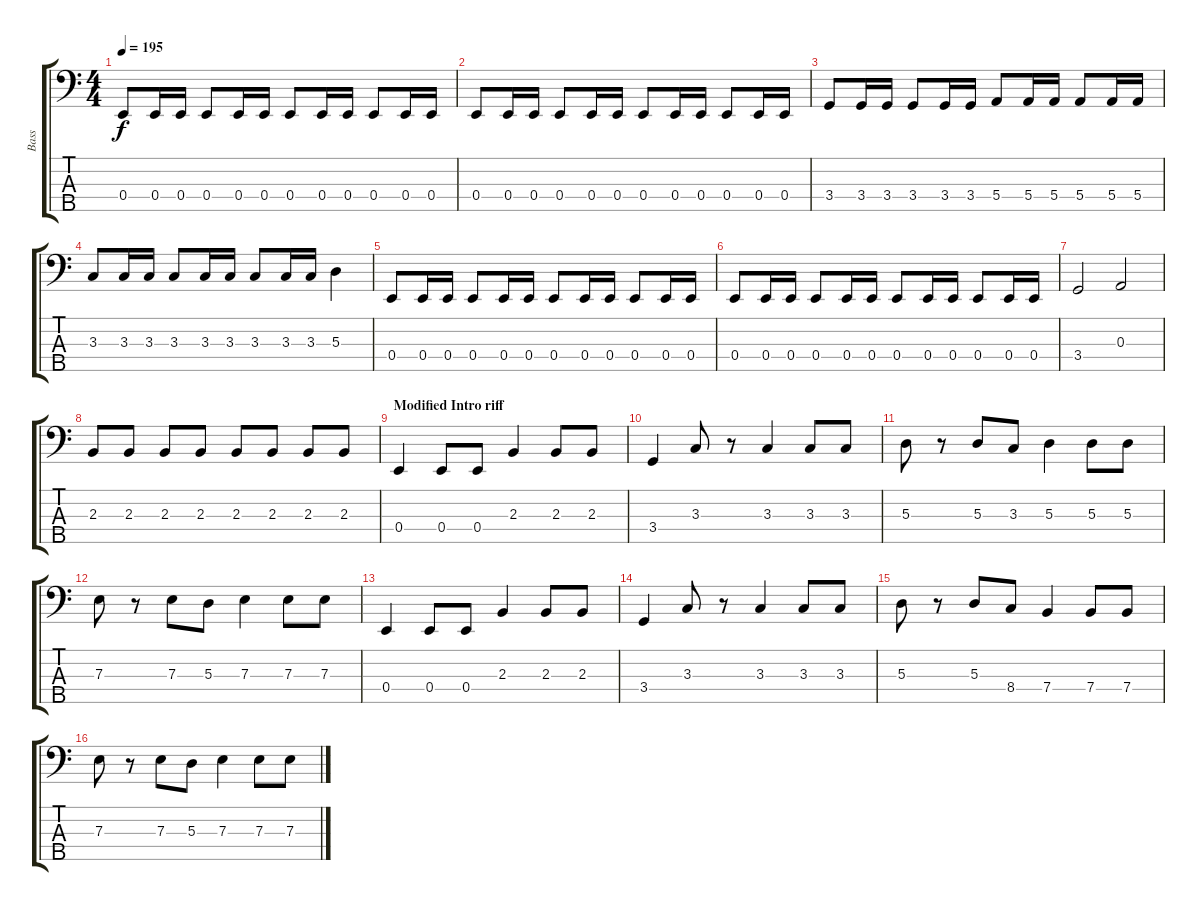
\track ("Bass" "Bass") {instrument electricbasspick}
\staff {score tabs}
\tuning (G2 D2 A1 E1 B0) {hide}
\ts (4 4)
\tempo 195
\clef f4
\ks c
0.4.8{dy f} 0.4.16 0.4.16 0.4.8 0.4.16 0.4.16 0.4.8 0.4.16 0.4.16 0.4.8 0.4.16 0.4.16 |
0.4.8 0.4.16 0.4.16 0.4.8 0.4.16 0.4.16 0.4.8 0.4.16 0.4.16 0.4.8 0.4.16 0.4.16 |
3.4.8 3.4.16 3.4.16 3.4.8 3.4.16 3.4.16 5.4.8 5.4.16 5.4.16 5.4.8 5.4.16 5.4.16 |
3.3.8 3.3.16 3.3.16 3.3.8 3.3.16 3.3.16 3.3.8 3.3.16 3.3.16 5.3.4 |
0.4.8 0.4.16 0.4.16 0.4.8 0.4.16 0.4.16 0.4.8 0.4.16 0.4.16 0.4.8 0.4.16 0.4.16 |
0.4.8 0.4.16 0.4.16 0.4.8 0.4.16 0.4.16 0.4.8 0.4.16 0.4.16 0.4.8 0.4.16 0.4.16 |
3.4.2 0.3.2 |
2.3.8 2.3.8 2.3.8 2.3.8 2.3.8 2.3.8 2.3.8 2.3.8 |
\section ("" "Modified Intro riff")
0.4.4 0.4.8 0.4.8 2.3.4 2.3.8 2.3.8 |
3.4.4 3.3.8 r.8 3.3.4 3.3.8 3.3.8 |
5.3.8 r.8 5.3.8 3.3.8 5.3.4 5.3.8 5.3.8 |
7.3.8 r.8 7.3.8 5.3.8 7.3.4 7.3.8 7.3.8 |
0.4.4 0.4.8 0.4.8 2.3.4 2.3.8 2.3.8 |
3.4.4 3.3.8 r.8 3.3.4 3.3.8 3.3.8 |
5.3.8 r.8 5.3.8 8.4.8 7.4.4 7.4.8 7.4.8 |
7.3.8 r.8 7.3.8 5.3.8 7.3.4 7.3.8 7.3.8
